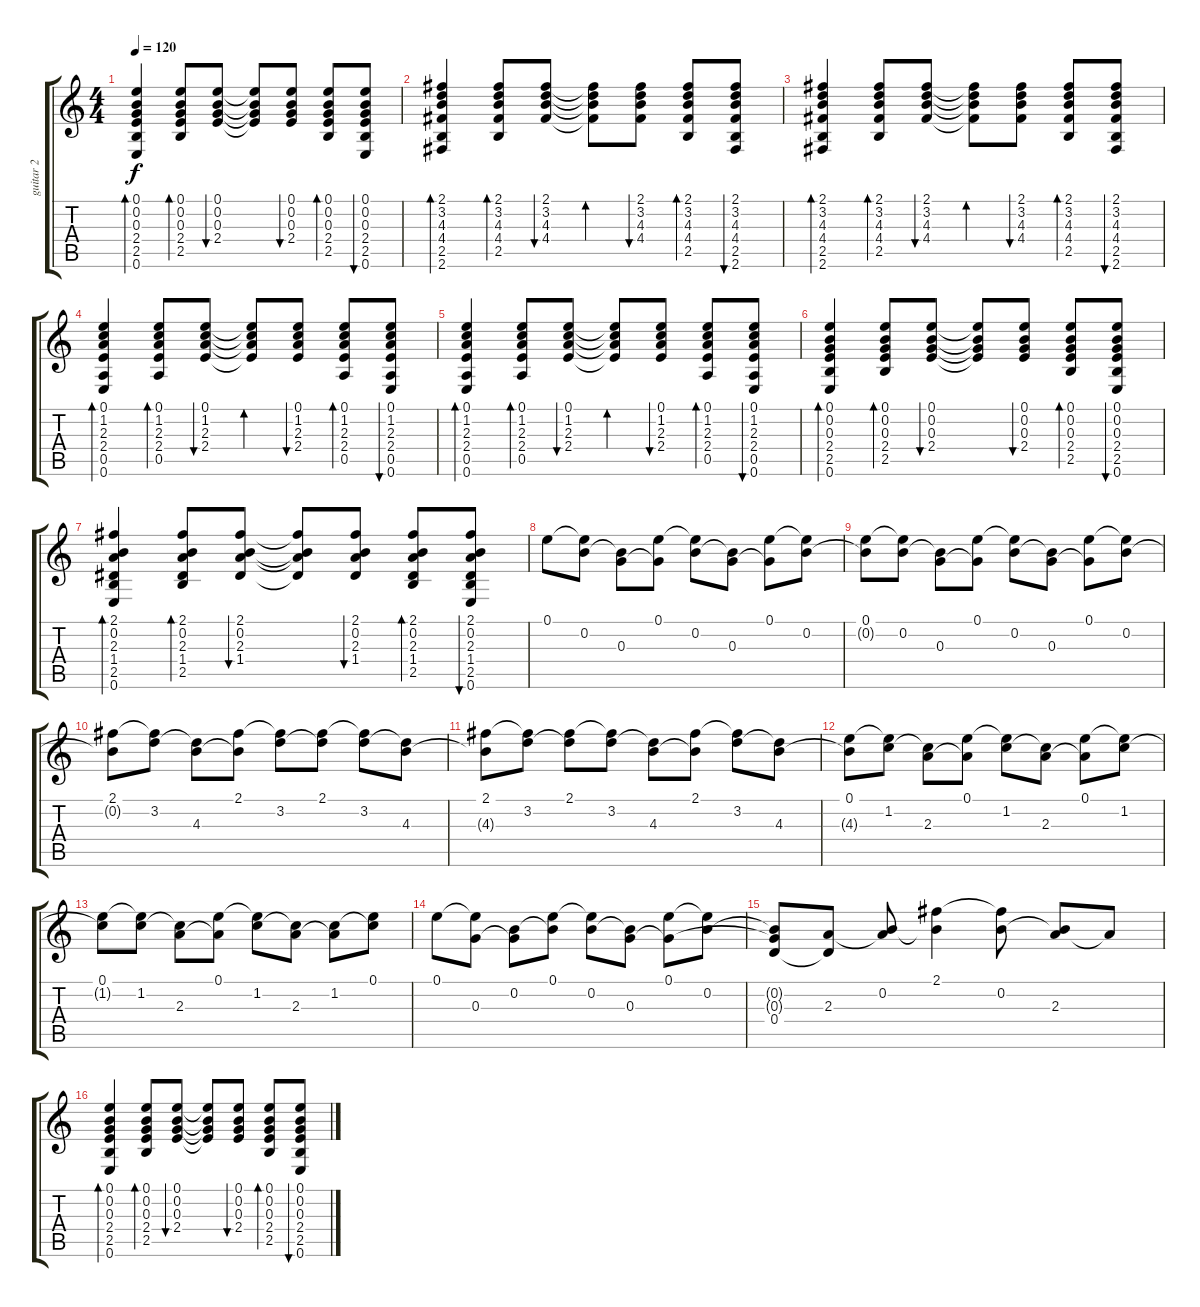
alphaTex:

\track ("guitar 2" "guitar 2") {instrument electricguitarjazz}
\staff {score tabs}
\tuning (E4 B3 G3 D3 A2 E2) {hide}
\ts (4 4)
\tempo 120
\clef g2
\ks c
(0.1 0.2 0.3 2.4 2.5 0.6).4{bd 60 dy f} (0.1 0.2 0.3 2.4 2.5).8{bd 60} (0.1 0.2 0.3 2.4).8{bu 60} (0.1{t} 0.2{t} 0.3{t} 2.4{t}).8 (0.1 0.2 0.3 2.4).8{bu 60} (0.1 0.2 0.3 2.4 2.5).8{bd 60} (0.1 0.2 0.3 2.4 2.5 0.6).8{bu 60} |
(2.1 3.2 4.3 4.4 2.5 2.6).4{bd 60} (2.1 3.2 4.3 4.4 2.5).8{bd 60} (2.1 3.2 4.3 4.4).8{bu 60} (2.1{t} 3.2{t} 4.3{t} 4.4{t}).8{bd 60} (2.1 3.2 4.3 4.4).8{bu 60} (2.1 3.2 4.3 4.4 2.5).8{bd 60} (2.1 3.2 4.3 4.4 2.5 2.6).8{bu 60} |
(2.1 3.2 4.3 4.4 2.5 2.6).4{bd 60} (2.1 3.2 4.3 4.4 2.5).8{bd 60} (2.1 3.2 4.3 4.4).8{bu 60} (2.1{t} 3.2{t} 4.3{t} 4.4{t}).8{bd 60} (2.1 3.2 4.3 4.4).8{bu 60} (2.1 3.2 4.3 4.4 2.5).8{bd 60} (2.1 3.2 4.3 4.4 2.5 2.6).8{bu 60} |
(0.1 1.2 2.3 2.4 0.5 0.6).4{bd 60} (0.1 1.2 2.3 2.4 0.5).8{bd 60} (0.1 1.2 2.3 2.4).8{bu 60} (0.1{t} 1.2{t} 2.3{t} 2.4{t}).8{bd 60} (0.1 1.2 2.3 2.4).8{bu 60} (0.1 1.2 2.3 2.4 0.5).8{bd 60} (0.1 1.2 2.3 2.4 0.5 0.6).8{bu 60} |
(0.1 1.2 2.3 2.4 0.5 0.6).4{bd 60} (0.1 1.2 2.3 2.4 0.5).8{bd 60} (0.1 1.2 2.3 2.4).8{bu 60} (0.1{t} 1.2{t} 2.3{t} 2.4{t}).8{bd 60} (0.1 1.2 2.3 2.4).8{bu 60} (0.1 1.2 2.3 2.4 0.5).8{bd 60} (0.1 1.2 2.3 2.4 0.5 0.6).8{bu 60} |
(0.1 0.2 0.3 2.4 2.5 0.6).4{bd 60} (0.1 0.2 0.3 2.4 2.5).8{bd 60} (0.1 0.2 0.3 2.4).8{bu 60} (0.1{t} 0.2{t} 0.3{t} 2.4{t}).8 (0.1 0.2 0.3 2.4).8{bu 60} (0.1 0.2 0.3 2.4 2.5).8{bd 60} (0.1 0.2 0.3 2.4 2.5 0.6).8{bu 60} |
(2.1 0.2 2.3 1.4 2.5 0.6).4{bd 60} (2.1 0.2 2.3 1.4 2.5).8{bd 60} (2.1 0.2 2.3 1.4).8{bu 60} (2.1{t} 0.2{t} 2.3{t} 1.4{t}).8 (2.1 0.2 2.3 1.4).8{bu 60} (2.1 0.2 2.3 1.4 2.5).8{bd 60} (2.1 0.2 2.3 1.4 2.5 0.6).8{bu 60} |
0.1.8 (0.1{t} 0.2).8 (0.2{t} 0.3).8 (0.1 0.3{t}).8 (0.1{t} 0.2).8 (0.2{t} 0.3).8 (0.1 0.3{t}).8 (0.1{t} 0.2).8 |
(0.1 0.2{t}).8 (0.1{t} 0.2).8 (0.2{t} 0.3).8 (0.1 0.3{t}).8 (0.1{t} 0.2).8 (0.2{t} 0.3).8 (0.1 0.3{t}).8 (0.1{t} 0.2).8 |
(2.1 0.2{t}).8 (2.1{t} 3.2).8 (3.2{t} 4.3).8 (2.1 4.3{t}).8 (2.1{t} 3.2).8 (2.1 3.2{t}).8 (2.1{t} 3.2).8 (3.2{t} 4.3).8 |
(2.1 4.3{t}).8 (2.1{t} 3.2).8 (2.1 3.2{t}).8 (2.1{t} 3.2).8 (3.2{t} 4.3).8 (2.1 4.3{t}).8 (2.1{t} 3.2).8 (3.2{t} 4.3).8 |
(0.1 4.3{t}).8 (0.1{t} 1.2).8 (1.2{t} 2.3).8 (0.1 2.3{t}).8 (0.1{t} 1.2).8 (1.2{t} 2.3).8 (0.1 2.3{t}).8 (0.1{t} 1.2).8 |
(0.1 1.2{t}).8 (0.1{t} 1.2).8 (1.2{t} 2.3).8 (0.1 2.3{t}).8 (0.1{t} 1.2).8 (1.2{t} 2.3).8 (1.2 2.3{t}).8 (0.1 1.2{t}).8 |
0.1.8 (0.1{t} 0.3).8 (0.2 0.3{t}).8 (0.1 0.2{t}).8 (0.1{t} 0.2).8 (0.2{t} 0.3).8 (0.1 0.3{t}).8 (0.1{t} 0.2).8 |
(0.2{t} 0.3{t} 0.4).8 (2.3 0.4{t}).8 (0.2 2.3{t}).8 (2.1 0.2{t}).4 (2.1{t} 0.2).8 (0.2{t} 2.3).8 2.3{t}.8 |
(0.1 0.2 0.3 2.4 2.5 0.6).4{bd 60} (0.1 0.2 0.3 2.4 2.5).8{bd 60} (0.1 0.2 0.3 2.4).8{bu 60} (0.1{t} 0.2{t} 0.3{t} 2.4{t}).8 (0.1 0.2 0.3 2.4).8{bu 60} (0.1 0.2 0.3 2.4 2.5).8{bd 60} (0.1 0.2 0.3 2.4 2.5 0.6).8{bu 60}
